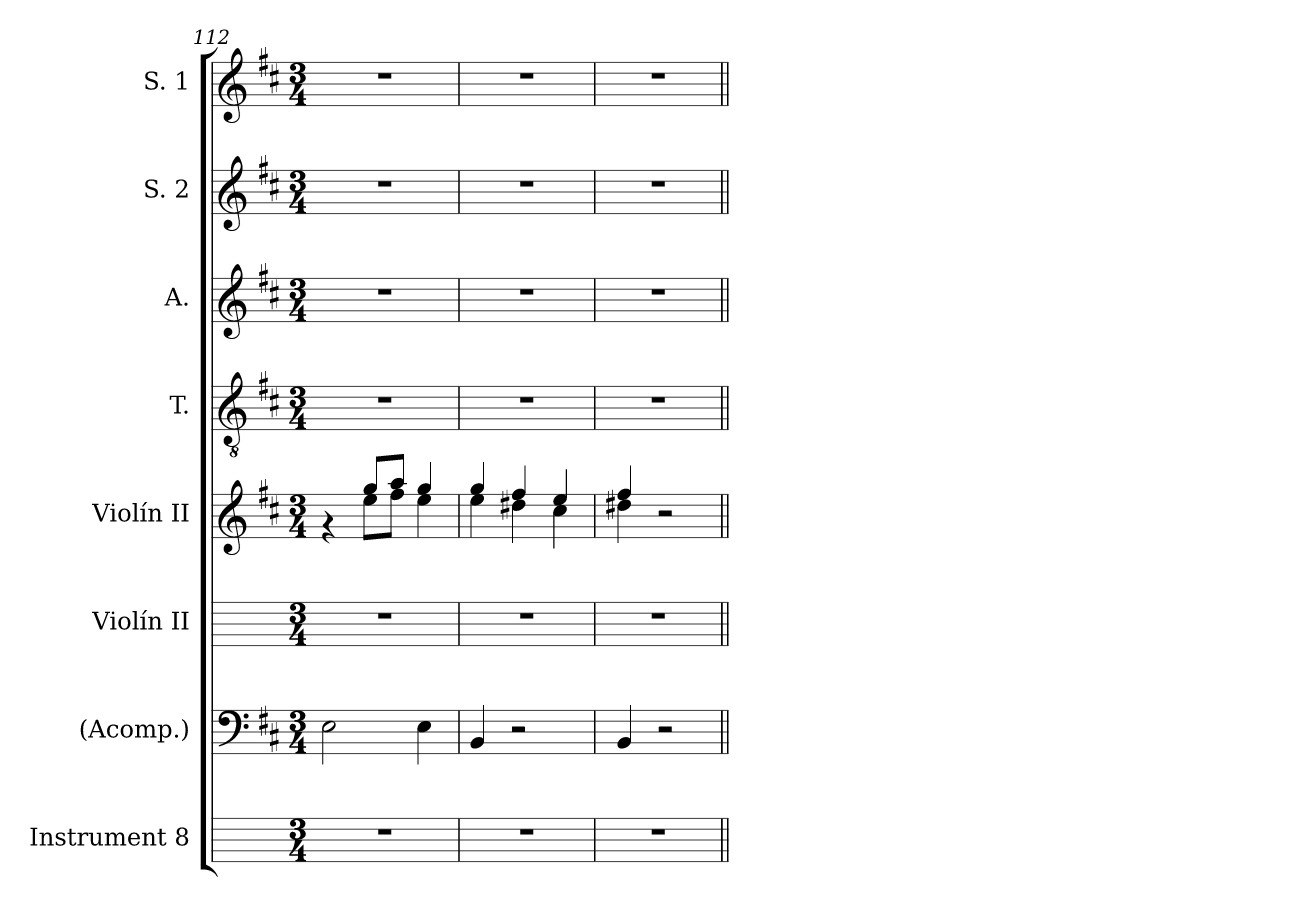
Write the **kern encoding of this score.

**kern	**kern	**kern	**kern	**kern	**kern	**kern	**kern
*part8	*part7	*part6	*part5	*part4	*part3	*part2	*part1
*staff8	*staff7	*staff6	*staff5	*staff4	*staff3	*staff2	*staff1
*I"Instrument 8	*I"(Acomp.)	*I"Violín II	*I"Violín II	*I"T.	*I"A.	*I"S. 2	*I"S. 1
*	*	*	*I'Violín I	*I'T.	*I'A.	*I'S. 2	*I'S. 1
*	*clefF4	*	*clefG2	*clefGv2	*clefG2	*clefG2	*clefG2
*k[]	*k[f#c#]	*k[]	*k[f#c#]	*k[f#c#]	*k[f#c#]	*k[f#c#]	*k[f#c#]
*C:	*D:	*C:	*D:	*D:	*D:	*D:	*D:
*M3/4	*M3/4	*M3/4	*M3/4	*M3/4	*M3/4	*M3/4	*M3/4
=112	=112	=112	=112	=112	=112	=112	=112
*	*	*	*^	*	*	*	*
2.r	2E\	2.r	4rf	4ryy	2.r	2.r	2.r	2.r
.	.	.	8gg/L	8ee\L	.	.	.	.
.	.	.	8aa/J	8ff#\J	.	.	.	.
.	4E\	.	4gg/	4ee\	.	.	.	.
=113	=113	=113	=113	=113	=113	=113	=113	=113
2.r	4BB/	2.r	4gg/	4ee\	2.r	2.r	2.r	2.r
.	2r	.	4ff#/	4dd#X\	.	.	.	.
.	.	.	4ee/	4cc#\	.	.	.	.
=114	=114	=114	=114	=114	=114	=114	=114	=114
2.r	4BB/	2.r	4ff#/	4dd#X\	2.r	2.r	2.r	2.r
.	2r	.	2r	2ryy	.	.	.	.
*	*	*	*v	*v	*	*	*	*
=||	=||	=||	=||	=||	=||	=||	=||
*-	*-	*-	*-	*-	*-	*-	*-
